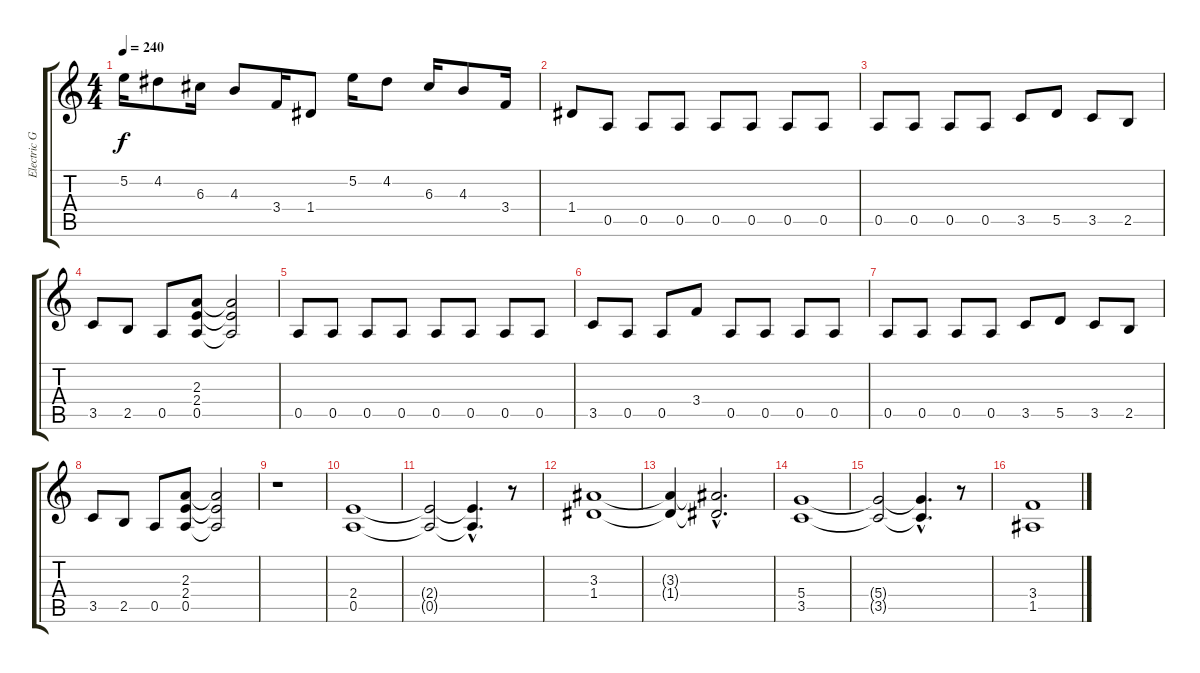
\track ("Electric Guitar 3" "Electric G") {instrument overdrivenguitar}
\staff {score tabs}
\tuning (E4 B3 G3 D3 A2 E2) {hide}
\ts (4 4)
\tempo 240
\clef g2
\ks c
5.2.16{dy f} 4.2.8 6.3.16 4.3.8 3.4.16 1.4.8 5.2.16 4.2.8 6.3.16 4.3.8 3.4.16 |
1.4.8 0.5.8 0.5.8 0.5.8 0.5.8 0.5.8 0.5.8 0.5.8 |
0.5.8 0.5.8 0.5.8 0.5.8 3.5.8 5.5.8 3.5.8 2.5.8 |
3.5.8 2.5.8 0.5.8 (2.3 2.4 0.5).8 (2.3{t} 2.4{t} 0.5{t}).2 |
0.5.8 0.5.8 0.5.8 0.5.8 0.5.8 0.5.8 0.5.8 0.5.8 |
3.5.8 0.5.8 0.5.8 3.4.8 0.5.8 0.5.8 0.5.8 0.5.8 |
0.5.8 0.5.8 0.5.8 0.5.8 3.5.8 5.5.8 3.5.8 2.5.8 |
3.5.8 2.5.8 0.5.8 (2.3 2.4 0.5).8 (2.3{t} 2.4{t} 0.5{t}).2 |
r.1 |
(2.4 0.5).1 |
(2.4{t} 0.5{t}).2 (2.4{hac t} 0.5{hac t}).4{d} r.8 |
(3.3 1.4).1 |
(3.3{t} 1.4{t}).4 (3.3{hac t} 1.4{hac t}).2{d} |
(5.4 3.5).1 |
(5.4{t} 3.5{t}).2 (5.4{hac t} 3.5{hac t}).4{d} r.8 |
(3.4 1.5).1
